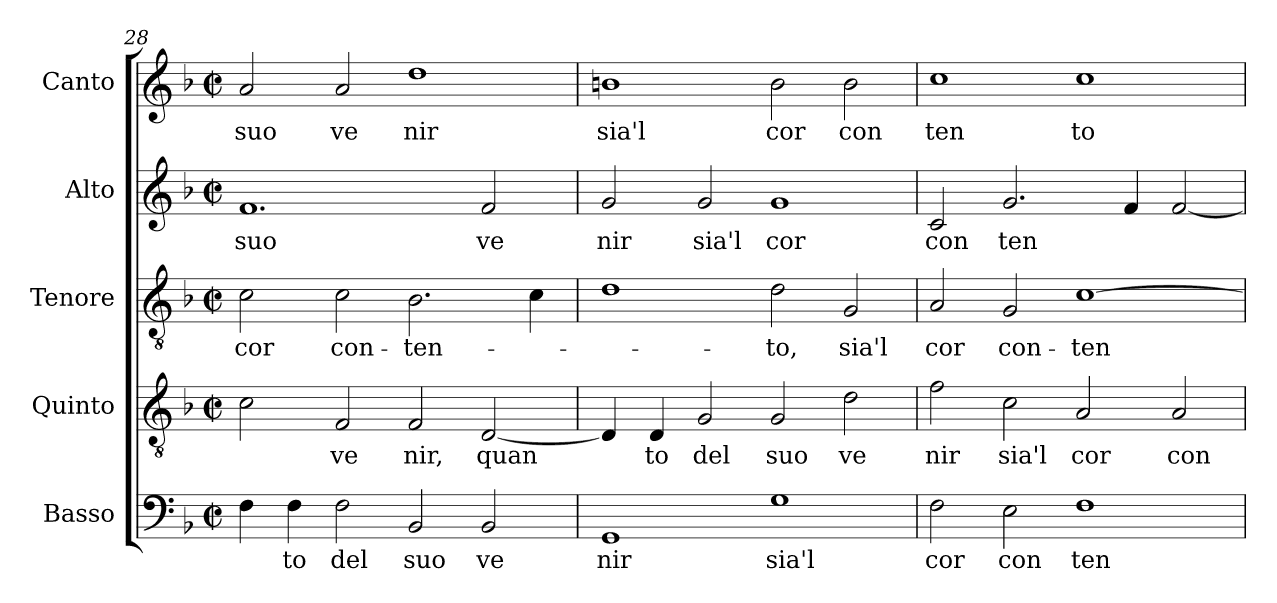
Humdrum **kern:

**kern	**text	**kern	**text	**kern	**text	**kern	**text	**kern	**text
*part5	*part5	*part4	*part4	*part3	*part3	*part2	*part2	*part1	*part1
*staff5	*staff5	*staff4	*staff4	*staff3	*staff3	*staff2	*staff2	*staff1	*staff1
*I"Basso	*	*I"Quinto	*	*I"Tenore	*	*I"Alto	*	*I"Canto	*
!!LO:LB:g=z
*clefF4	*	*clefGv2	*	*clefGv2	*	*clefG2	*	*clefG2	*
*k[b-]	*	*k[b-]	*	*k[b-]	*	*k[b-]	*	*k[b-]	*
*F:	*	*F:	*	*F:	*	*F:	*	*F:	*
*M2/2	*	*M2/2	*	*M2/2	*	*M2/2	*	*M2/2	*
*met(c|)	*	*met(c|)	*	*met(c|)	*	*met(c|)	*	*met(c|)	*
=28	=28	=28	=28	=28	=28	=28	=28	=28	=28
!	!	!	!	!	!LO:LY:b:cj	!	!LO:LY:b:cj	!	!LO:LY:b:cj
4F\	.	2c\	.	2c\	cor	1.f	suo	2a/	suo
!	!LO:LY:b:cj	!	!	!	!	!	!	!	!
4F\	to	.	.	.	.	.	.	.	.
!	!LO:LY:b:cj	!	!LO:LY:b:cj	!	!LO:LY:b:cj	!	!	!	!LO:LY:b:cj
2F\	del	2F/	ve	2c\	con-	.	.	2a/	ve
!	!LO:LY:b:cj	!	!LO:LY:b:cj	!	!LO:LY:b	!	!	!	!LO:LY:b:cj
2BB-/	suo	2F/	nir,	2.B-\	-ten-	.	.	1dd	nir
!	!LO:LY:b:cj	!	!LO:LY:b	!	!	!	!LO:LY:b:cj	!	!
2BB-/	ve	[<2D/	quan	.	.	2f/	ve	.	.
.	.	.	.	4c\	.	.	.	.	.
=29	=29	=29	=29	=29	=29	=29	=29	=29	=29
!	!LO:LY:b:cj	!	!	!	!	!	!LO:LY:b:cj	!	!LO:LY:b:cj
1GG	nir	4D/]	.	1d	.	2g/	nir	1bn	sia'l
!	!	!	!LO:LY:b:cj	!	!	!	!	!	!
.	.	4D/	to	.	.	.	.	.	.
!	!	!	!LO:LY:b:cj	!	!	!	!LO:LY:b:cj	!	!
.	.	2G/	del	.	.	2g/	sia'l	.	.
!	!LO:LY:b:cj	!	!LO:LY:b:cj	!	!LO:LY:b:cj	!	!LO:LY:b:cj	!	!LO:LY:b:cj
1G	sia'l	2G/	suo	2d\	-to,	1g	cor	2b\	cor
!	!	!	!LO:LY:b:cj	!	!LO:LY:b:cj	!	!	!	!LO:LY:b:cj
.	.	2d\	ve	2G/	sia'l	.	.	2b\	con
=30	=30	=30	=30	=30	=30	=30	=30	=30	=30
!	!LO:LY:b:cj	!	!LO:LY:b:cj	!	!LO:LY:b:cj	!	!LO:LY:b:cj	!	!LO:LY:b:cj
2F\	cor	2f\	nir	2A/	cor	2c/	con	1cc	ten
!	!LO:LY:b:cj	!	!LO:LY:b:cj	!	!LO:LY:b:cj	!	!LO:LY:b	!	!
2E\	con	2c\	sia'l	2G/	con-	2.g/	ten	.	.
!	!LO:LY:b:cj	!	!LO:LY:b:cj	!	!LO:LY:b:cj	!	!	!	!LO:LY:b:cj
1F	ten	2A/	cor	[>1c	-ten-	.	.	1cc	to
.	.	.	.	.	.	4f/	.	.	.
!	!	!	!LO:LY:b:cj	!	!	!	!	!	!
.	.	2A/	con	.	.	[<2f/	.	.	.
=	=	=	=	=	=	=	=	=	=
*-	*-	*-	*-	*-	*-	*-	*-	*-	*-
